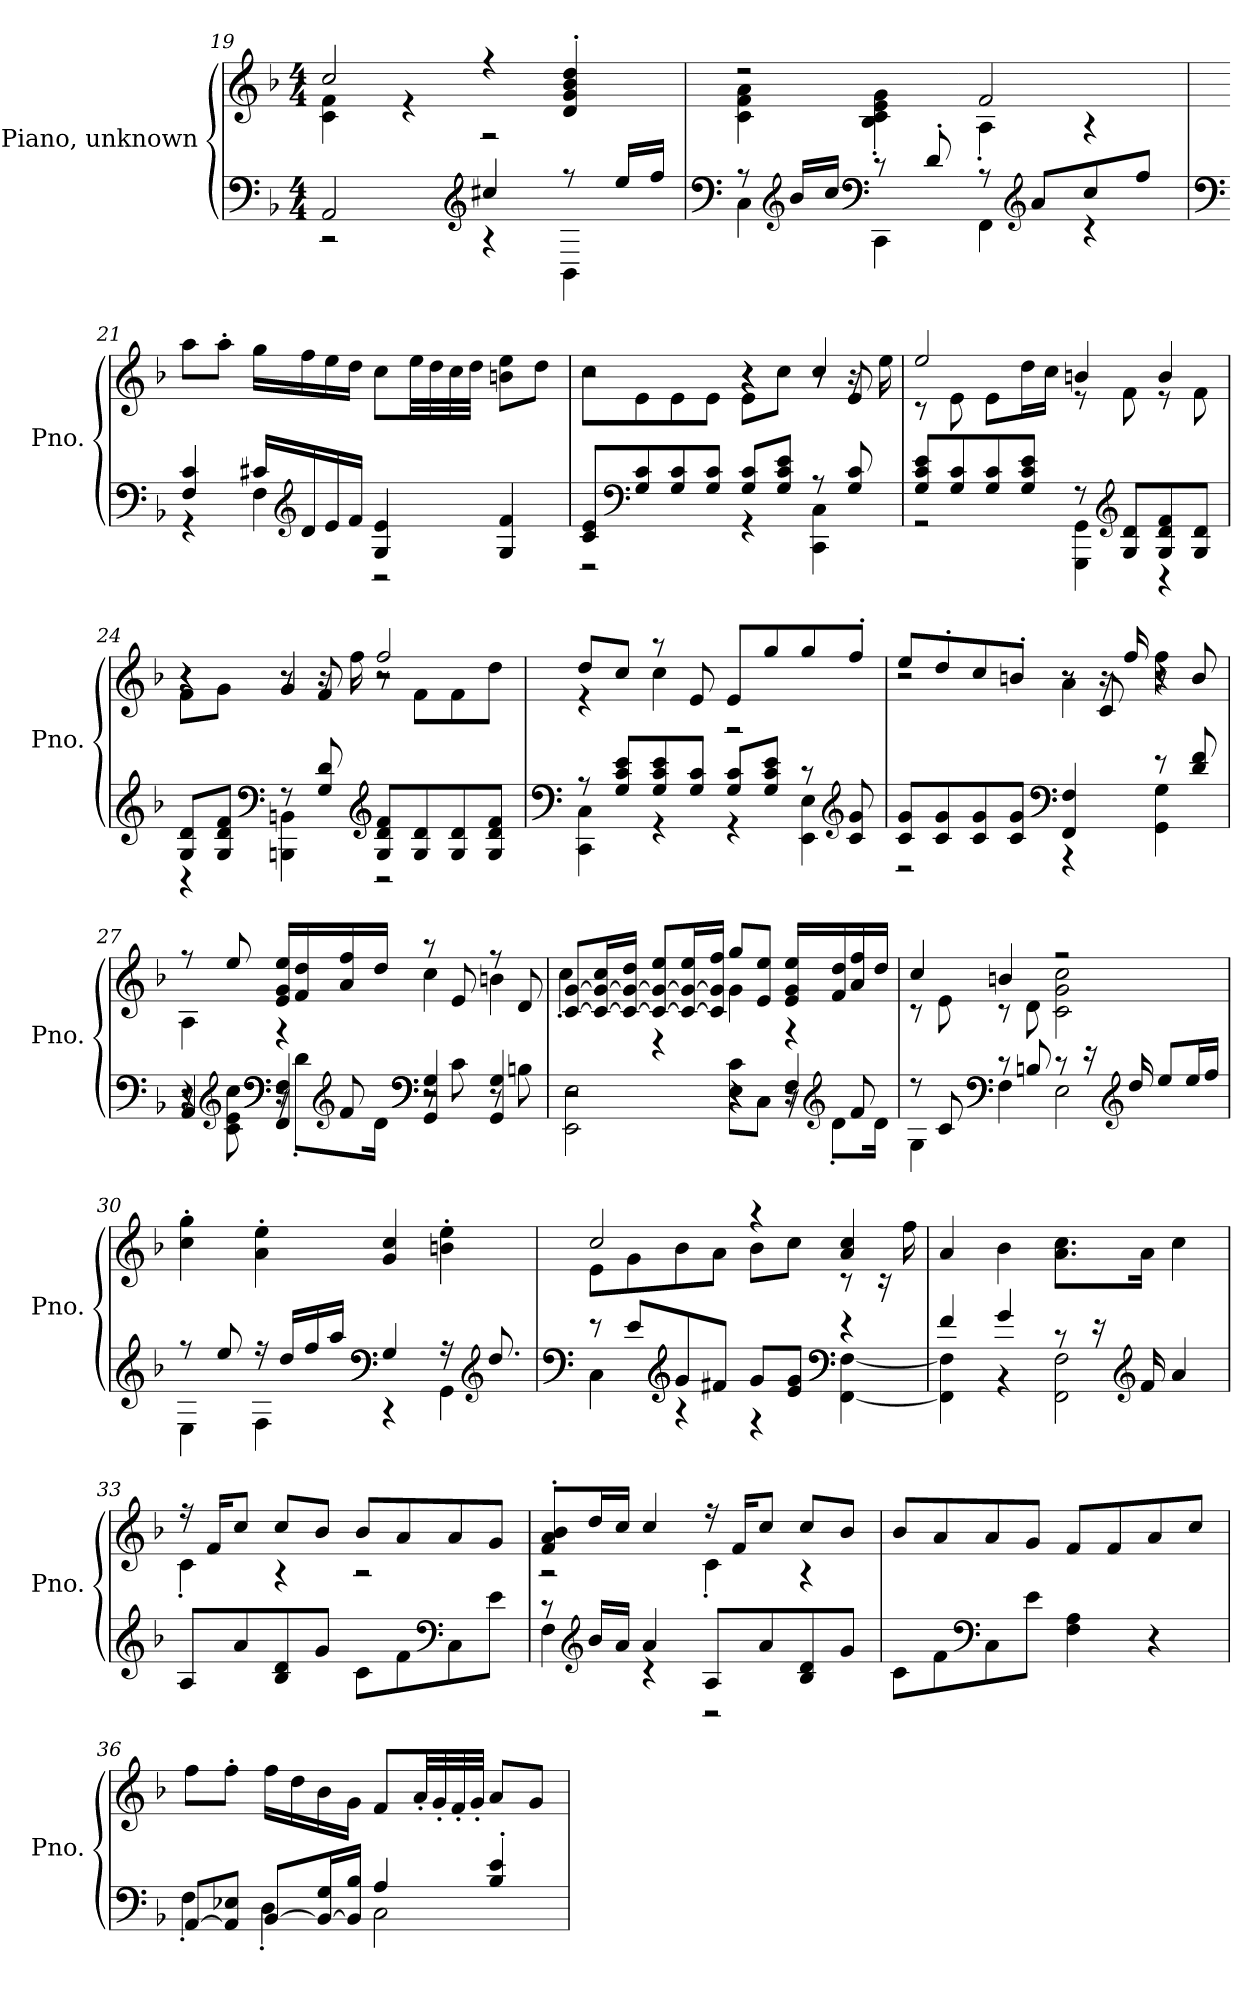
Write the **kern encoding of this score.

**kern	**kern
*part1	*part1
*staff2	*staff1
*I"Piano, unknown	*
*I'Pno.	*
*clefF4	*clefG2
*k[b-]	*k[b-]
*M4/4	*M4/4
=19	=19
*^	*^
2AA/	2r	2cc/	4c\ 4f\
.	.	.	4r
*clefG2	*	*	*
4cc#X/	4r	4r	2r
8r	4BB-\	4d/' 4g/' 4b-/' 4dd/'	.
16ee/LL	.	.	.
16ff/JJ	.	.	.
!!LO:PB:g=z	!!
=20	=20	=20	=20
*clefF4	*	*	*
8r	4C\	2r	4c\ 4f\ 4a\
*clefG2	*	*	*
16b-/LL	.	.	.
16cc/JJ	.	.	.
*clefF4	*	*	*
8r	4CC\	.	4B-\' 4c\' 4e\' 4g\'
8d'/	.	.	.
8r	4FF\	2f/	4A'\
*clefG2	*	*	*
8a/L	.	.	.
8cc/	4r	.	4r
8ff/J	.	.	.
*	*	*v	*v
=21	=21	=21
*clefF4	*	*
4F/ 4c/	4r	8aa\L
.	.	8aa'\J
16c#X/LL	4F\	16gg\LL
*clefG2	*	*
16d/	.	16ff\
16e/	.	16ee\
16f/JJ	.	16dd\JJ
4G/ 4e/	2r	8cc\L
.	.	32ee\LL
.	.	32dd\
.	.	32cc\
.	.	32dd\JJJ
4G/ 4f/	.	8bn\ 8ee\L
.	.	8dd\J
!!LO:LB:g=z
=22	=22	=22
*	*	*^
*	*	*	*^
8c/ 8e/L	2r	2r	8cc\L	2r
*clefF4	*	*	*	*
8G/ 8c/	.	.	8e\	.
8G/ 8c/	.	.	8e\	.
8G/ 8c/J	.	.	8e\J	.
8G/ 8c/L	4r	4r	8e\L	4r
8G/ 8c/ 8e/J	.	.	8cc\J	.
8r	4CC\ 4C\	4cc/	8r	8r
8G/ 8c/	.	.	16r	8e/
.	.	.	16ee\	.
*	*	*	*v	*v
=23	=23	=23	=23
8G/ 8c/ 8e/L	2r	2ee/	8r
8G/ 8c/	.	.	8e\
8G/ 8c/	.	.	8e\L
8G/ 8c/ 8e/J	.	.	16dd\L
.	.	.	16cc\JJ
8r	4GGG\ 4GG\	4bn/	8r
*clefG2	*	*	*
8G/ 8d/L	.	.	8f\
8G/ 8d/ 8f/	4r	4b/	8r
8G/ 8d/J	.	.	8f\
=24	=24	=24	=24
*	*	*	*^
8G/ 8d/L	4r	4r	8f\L	4r
8G/ 8d/ 8f/J	.	.	8g\J	.
*clefF4	*	*	*	*
8r	4BBBn\ 4BBn\	4g/	8r	8r
8G/ 8d/	.	.	16r	8f/
.	.	.	16ff\	.
*clefG2	*	*	*	*
8G/ 8d/ 8f/L	2r	2ff/	8r	2r
8G/ 8d/	.	.	8f\L	.
8G/ 8d/	.	.	8f\	.
8G/ 8d/ 8f/J	.	.	8dd\J	.
*	*	*v	*v	*v
!!LO:LB:g=z
=25	=25	=25
*clefF4	*	*
*	*	*^
8r	4CC\ 4C\	8dd/L	4r
8G/ 8c/ 8e/L	.	8cc/J	.
8G/ 8c/ 8e/	4r	8r	4cc\
8G/ 8c/J	.	8e/	.
8G/ 8c/L	4r	8e/L	2r
8G/ 8c/ 8e/J	.	8gg/	.
8r	4EE\ 4E\	8gg/	.
*clefG2	*	*	*
8c/ 8g/	.	8ff'/J	.
=26	=26	=26	=26
*	*	*	*^
8c/ 8g/L	2r	8ee/L	2r	2r
8c/ 8g/	.	8dd'/	.	.
8c/ 8g/	.	8cc/	.	.
8c/ 8g/J	.	8bn'/J	.	.
*clefF4	*	*	*	*
4FF/ 4F/	4r	8r	4a\	8r
.	.	16r	.	8c/
.	.	16ff/	.	.
8r	4GG\ 4G\	8r	4ff\	4r
8d/ 8f/	.	8b/	.	.
*	*	*	*v	*v
!!LO:LB:g=z
=27	=27	=27	=27
*	*^	*	*
4r	8r	4AA/	8r	4A\
*clefG2	*	*	*	*
.	8c\ 8e\ 8cc\	.	8ee/	.
*clefF4	*	*	*	*
8r	16r	4FF/ 4F/	16e/ 16g/ 16ee/LL	4r
.	8d'\L	.	16f/ 16dd/	.
*clefG2	*	*	*	*
8f/	.	.	16a/ 16ff/	.
.	16d\Jk	.	16dd/JJ	.
*clefF4	*	*	*	*
2r	8r	4GG/ 4G/	8r	4cc\
.	8c\	.	8e/	.
.	8r	4GG/ 4G/	8r	4bn\
.	8Bn\	.	8d/	.
=28	=28	=28	=28	=28
2r	2EE\ 2E\	2r	[8c/ [8g/L	4cc'\
.	.	.	16c/_ 16g/_ 16cc/L	.
.	.	.	16c/_ 16g/_ 16dd/JJ	.
.	.	.	8c/_ 8g/_ 8ee/L	4r
.	.	.	16c/_ 16g/_ 16ee/L	.
.	.	.	16c/] 16g/] 16ff/JJ	.
4r	8E\ 8c\L	4r	8gg/L	4g\
.	8C\J	.	8e/ 8ee/J	.
8r	16r	4F/	16e/ 16g/ 16ee/LL	4r
*clefG2	*	*	*	*
.	8d'\L	.	16f/ 16dd/	.
8f/	.	.	16a/ 16ff/	.
.	16d\Jk	.	16dd/JJ	.
*	*v	*v	*	*
!!LO:LB:g=z	!!
=29	=29	=29	=29
8r	4G\	4cc/	8r
8c/	.	.	8e\
*clefF4	*	*	*
8r	4F\	4bn/	8r
8Bn/	.	.	8d\
8r	2E\	2r	2c\ 2g\ 2cc\
16r	.	.	.
*clefG2	*	*	*
16dd/	.	.	.
8ee/L	.	.	.
16ee/L	.	.	.
16ff/JJ	.	.	.
*	*	*v	*v
=30	=30	=30
8r	4E\	4cc\' 4gg\'
8ee/	.	.
16r	4F\	4a\' 4ee\'
16dd/LL	.	.
16ff/	.	.
16aa/JJ	.	.
*clefF4	*	*
4G/	4r	4g/ 4cc/
16r	4GG\	4bn\' 4ee\'
*clefG2	*	*
8.dd/	.	.
!!LO:LB:g=z
=31	=31	=31
*clefF4	*	*
*	*	*^
8r	4C\	2cc/	8e\L
8e/L	.	.	8g\
*clefG2	*	*	*
8g/	4r	.	8b-\
8f#X/J	.	.	8a\J
8g/L	4r	4r	8b-\L
8e/ 8g/J	.	.	8cc\J
*clefF4	*	*	*
4r	[4FF\ [4F\	4a/ 4cc/	8r
.	.	.	16r
.	.	.	16ff\
*	*	*v	*v
=32	=32	=32
4f/	4FF\] 4F\]	4a/
4g/	4r	4b-\
8r	2FF\ 2F\	8.a\ 8.cc\L
16r	.	.
*clefG2	*	*
16f/	.	16a\Jk
4a/	.	4cc\
*v	*v	*
=33	=33
*	*^
8A/L	16r	4c'\
.	16f/KL	.
8a/	8cc/J	.
8B-/ 8d/	8cc/L	4r
8g/J	8b-/J	.
8c\L	8b-/L	2r
8f\	8a/	.
*clefF4	*	*
8C\	8a/	.
8e\J	8g/J	.
=34	=34	=34
*^	*	*
8r	4F\	8f/' 8a/' 8b-/'L	2r
*clefG2	*	*	*
16b-/LL	.	16dd/L	.
16a/JJ	.	16cc/JJ	.
4a/	4r	4cc/	.
8A/L	2r	16r	4c'\
.	.	16f/KL	.
8a/	.	8cc/J	.
8B-/ 8d/	.	8cc/L	4r
8g/J	.	8b-/J	.
*v	*v	*	*
*	*v	*v
!!LO:PB:g=z
=35	=35
8c\L	8b-/L
8f\	8a/
*clefF4	*
8C\	8a/
8e\J	8g/J
4F\ 4A\	8f/L
.	8f/
4r	8a/
.	8cc/J
=36	=36
*^	*
[8AA/L	4F'\	8ff\L
8AA/] 8E-X/J	.	8ff'\J
[8BB-/L	4D'\	16ff\LL
.	.	16dd\
16BB-/_ 16G/L	.	16b-\
16BB-/] 16B-/JJ	.	16g\JJ
4A/	2C\	8f/L
.	.	32a'/LL
.	.	32g'/
.	.	32f'/
.	.	32g'/JJJ
4B-/' 4e/'	.	8a/L
.	.	8g/J
*v	*v	*
=	=
*-	*-
